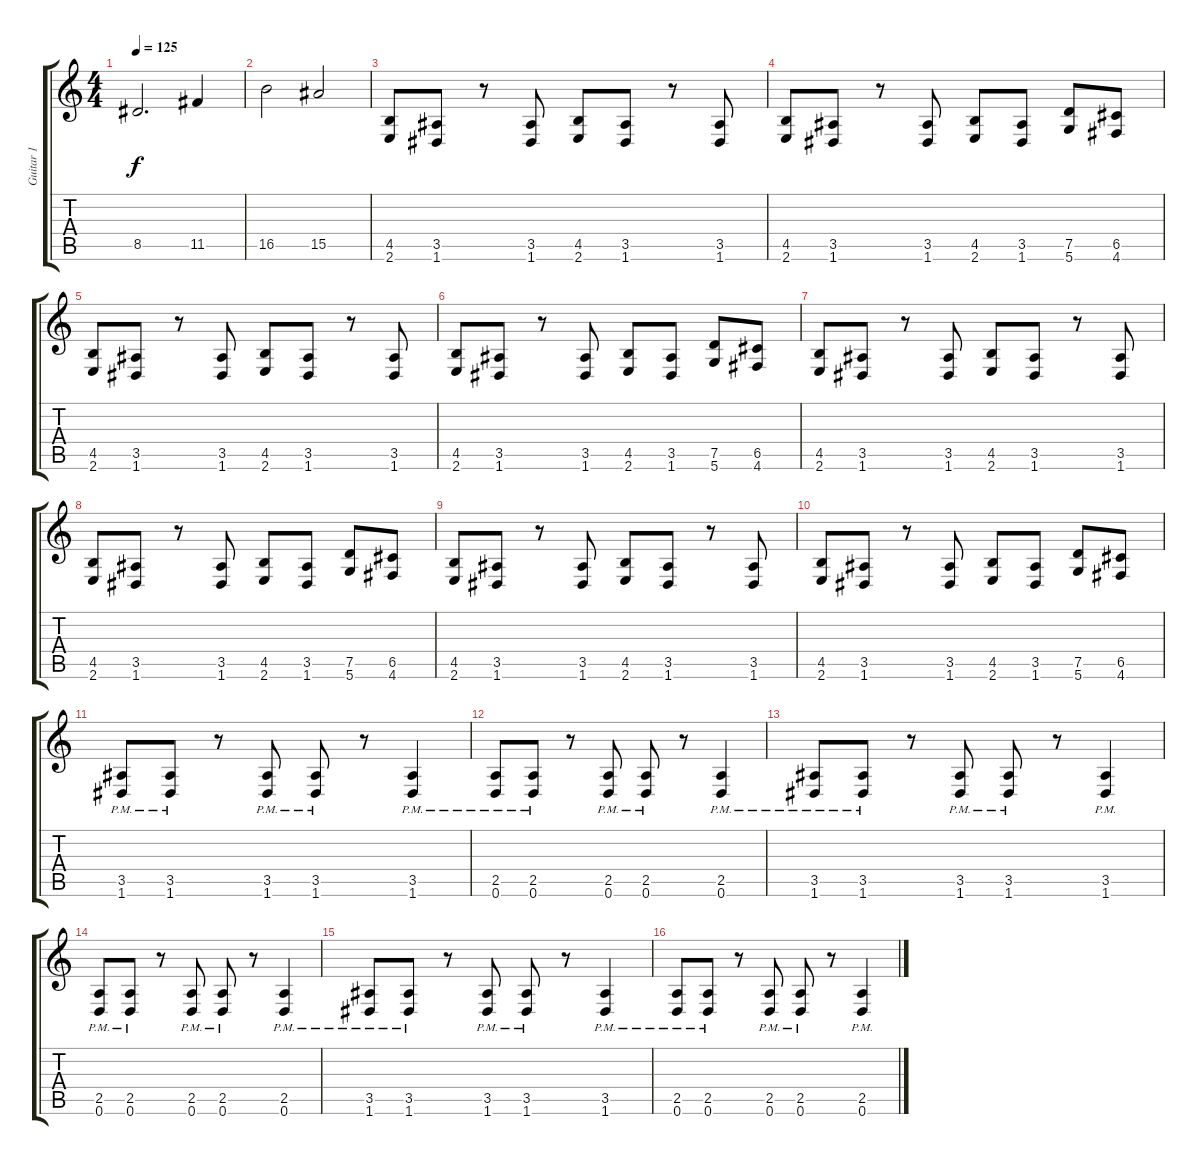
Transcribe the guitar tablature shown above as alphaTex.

\track ("Guitar 1" "Guitar 1") {instrument distortionguitar}
\staff {score tabs}
\tuning (D4 A3 F3 C3 G2 D2) {hide}
\ts (4 4)
\tempo 125
\clef g2
\ks c
8.5.2{d dy f} 11.5.4 |
16.5.2 15.5.2 |
(4.5 2.6).8 (3.5 1.6).8 r.8 (3.5 1.6).8 (4.5 2.6).8 (3.5 1.6).8 r.8 (3.5 1.6).8 |
(4.5 2.6).8 (3.5 1.6).8 r.8 (3.5 1.6).8 (4.5 2.6).8 (3.5 1.6).8 (7.5 5.6).8 (6.5 4.6).8 |
(4.5 2.6).8 (3.5 1.6).8 r.8 (3.5 1.6).8 (4.5 2.6).8 (3.5 1.6).8 r.8 (3.5 1.6).8 |
(4.5 2.6).8 (3.5 1.6).8 r.8 (3.5 1.6).8 (4.5 2.6).8 (3.5 1.6).8 (7.5 5.6).8 (6.5 4.6).8 |
(4.5 2.6).8 (3.5 1.6).8 r.8 (3.5 1.6).8 (4.5 2.6).8 (3.5 1.6).8 r.8 (3.5 1.6).8 |
(4.5 2.6).8 (3.5 1.6).8 r.8 (3.5 1.6).8 (4.5 2.6).8 (3.5 1.6).8 (7.5 5.6).8 (6.5 4.6).8 |
(4.5 2.6).8 (3.5 1.6).8 r.8 (3.5 1.6).8 (4.5 2.6).8 (3.5 1.6).8 r.8 (3.5 1.6).8 |
(4.5 2.6).8 (3.5 1.6).8 r.8 (3.5 1.6).8 (4.5 2.6).8 (3.5 1.6).8 (7.5 5.6).8 (6.5 4.6).8 |
(3.5{pm} 1.6{pm}).8 (3.5{pm} 1.6{pm}).8 r.8 (3.5{pm} 1.6{pm}).8 (3.5{pm} 1.6{pm}).8 r.8 (3.5{pm} 1.6{pm}).4 |
(2.5{pm} 0.6{pm}).8 (2.5{pm} 0.6{pm}).8 r.8 (2.5{pm} 0.6{pm}).8 (2.5{pm} 0.6{pm}).8 r.8 (2.5{pm} 0.6{pm}).4 |
(3.5{pm} 1.6{pm}).8 (3.5{pm} 1.6{pm}).8 r.8 (3.5{pm} 1.6{pm}).8 (3.5{pm} 1.6{pm}).8 r.8 (3.5{pm} 1.6{pm}).4 |
(2.5{pm} 0.6{pm}).8 (2.5{pm} 0.6{pm}).8 r.8 (2.5{pm} 0.6{pm}).8 (2.5{pm} 0.6{pm}).8 r.8 (2.5{pm} 0.6{pm}).4 |
(3.5{pm} 1.6{pm}).8 (3.5{pm} 1.6{pm}).8 r.8 (3.5{pm} 1.6{pm}).8 (3.5{pm} 1.6{pm}).8 r.8 (3.5{pm} 1.6{pm}).4 |
(2.5{pm} 0.6{pm}).8 (2.5{pm} 0.6{pm}).8 r.8 (2.5{pm} 0.6{pm}).8 (2.5{pm} 0.6{pm}).8 r.8 (2.5{pm} 0.6{pm}).4
